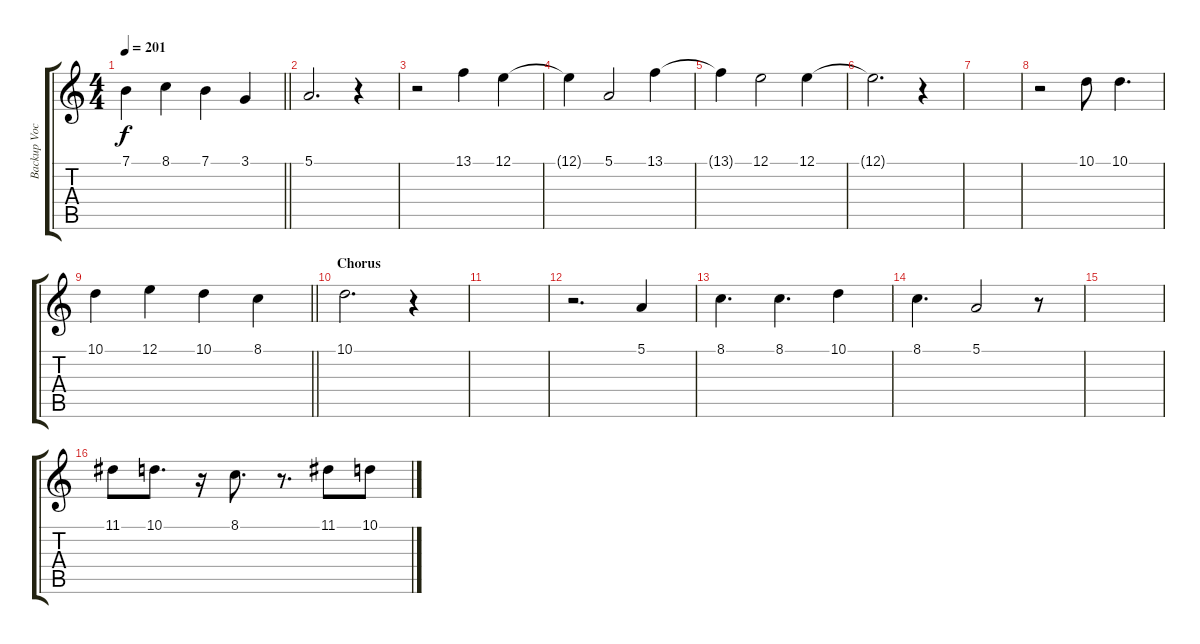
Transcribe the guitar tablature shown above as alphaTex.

\track ("Backup Vocals" "Backup Voc") {instrument accordion}
\staff {score tabs}
\tuning (E4 B3 G3 D3 A2 E2) {hide}
\ts (4 4)
\tempo 201
\clef g2
\barLineRight lightlight
\ks c
7.1.4{dy f} 8.1.4 7.1.4 3.1.4 |
5.1.2{d} r.4 |
r.2 13.1.4 12.1.4 |
12.1{t}.4 5.1.2 13.1.4 |
13.1{t}.4 12.1.2 12.1.4 |
12.1{t}.2{d} r.4 |
|
r.2 10.1.8 10.1.4{d} |
\barLineRight lightlight
10.1.4 12.1.4 10.1.4 8.1.4 |
\section ("" "Chorus")
10.1.2{d} r.4 |
|
r.2{d} 5.1.4 |
8.1.4{d} 8.1.4{d} 10.1.4 |
8.1.4{d} 5.1.2 r.8 |
|
11.1.8 10.1.8{d} r.16 8.1.8{d} r.8{d} 11.1.8 10.1.8
